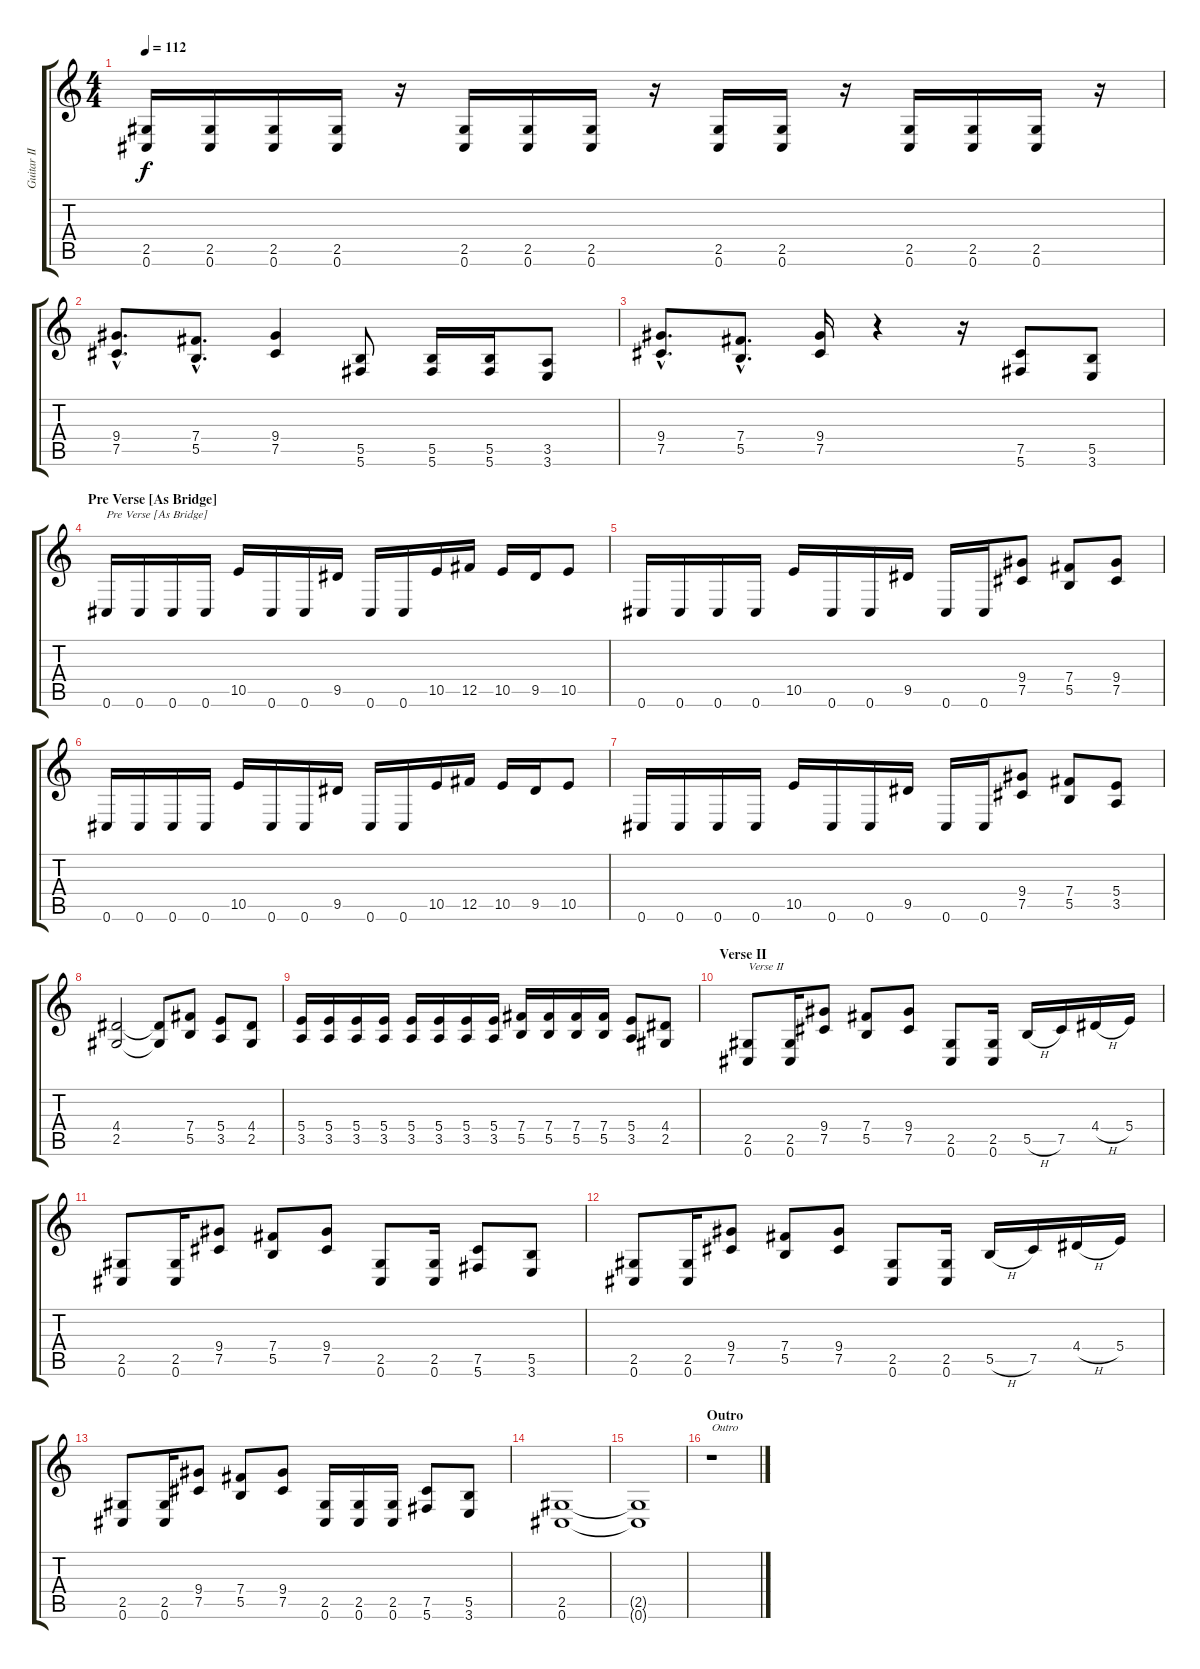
\track ("Guitar II [Henriksson]" "Guitar II ") {instrument distortionguitar}
\staff {score tabs}
\tuning (Db4 Ab3 E3 B2 Gb2 Db2) {hide}
\ts (4 4)
\tempo 112
\clef g2
\ks c
(2.5 0.6).16{dy f} (2.5 0.6).16 (2.5 0.6).16 (2.5 0.6).16 r.16 (2.5 0.6).16 (2.5 0.6).16 (2.5 0.6).16 r.16 (2.5 0.6).16 (2.5 0.6).16 r.16 (2.5 0.6).16 (2.5 0.6).16 (2.5 0.6).16 r.16 |
(9.4{hac} 7.5{hac}).8{d} (7.4{hac} 5.5{hac}).8{d} (9.4 7.5).4 (5.5 5.6).8 (5.5 5.6).16 (5.5 5.6).16 (3.5 3.6).8 |
(9.4{hac} 7.5{hac}).8{d} (7.4{hac} 5.5{hac}).8{d} (9.4 7.5).16 r.4 r.16 (7.5 5.6).8 (5.5 3.6).8 |
\section ("" "Pre Verse [As Bridge]")
0.6.16{txt "Pre Verse [As Bridge]"} 0.6.16 0.6.16 0.6.16 10.5.16 0.6.16 0.6.16 9.5.16 0.6.16 0.6.16 10.5.16 12.5.16 10.5.16 9.5.16 10.5.8 |
0.6.16 0.6.16 0.6.16 0.6.16 10.5.16 0.6.16 0.6.16 9.5.16 0.6.16 0.6.16 (9.4 7.5).8 (7.4 5.5).8 (9.4 7.5).8 |
0.6.16 0.6.16 0.6.16 0.6.16 10.5.16 0.6.16 0.6.16 9.5.16 0.6.16 0.6.16 10.5.16 12.5.16 10.5.16 9.5.16 10.5.8 |
0.6.16 0.6.16 0.6.16 0.6.16 10.5.16 0.6.16 0.6.16 9.5.16 0.6.16 0.6.16 (9.4 7.5).8 (7.4 5.5).8 (5.4 3.5).8 |
(4.4 2.5).2 (4.4{t} 2.5{t}).8 (7.4 5.5).8 (5.4 3.5).8 (4.4 2.5).8 |
(5.4 3.5).16 (5.4 3.5).16 (5.4 3.5).16 (5.4 3.5).16 (5.4 3.5).16 (5.4 3.5).16 (5.4 3.5).16 (5.4 3.5).16 (7.4 5.5).16 (7.4 5.5).16 (7.4 5.5).16 (7.4 5.5).16 (5.4 3.5).8 (4.4 2.5).8 |
\section ("" "Verse II")
(2.5 0.6).8{txt "Verse II"} (2.5 0.6).16 (9.4 7.5).8 (7.4 5.5).8 (9.4 7.5).8 (2.5 0.6).8 (2.5 0.6).16 5.5{h}.16 7.5.16 4.4{h}.16 5.4.16 |
(2.5 0.6).8 (2.5 0.6).16 (9.4 7.5).8 (7.4 5.5).8 (9.4 7.5).8 (2.5 0.6).8 (2.5 0.6).16 (7.5 5.6).8 (5.5 3.6).8 |
(2.5 0.6).8 (2.5 0.6).16 (9.4 7.5).8 (7.4 5.5).8 (9.4 7.5).8 (2.5 0.6).8 (2.5 0.6).16 5.5{h}.16 7.5.16 4.4{h}.16 5.4.16 |
(2.5 0.6).8 (2.5 0.6).16 (9.4 7.5).8 (7.4 5.5).8 (9.4 7.5).8 (2.5 0.6).16 (2.5 0.6).16 (2.5 0.6).16 (7.5 5.6).8 (5.5 3.6).8 |
(2.5 0.6).1{volume 0} |
(2.5{t} 0.6{t}).1 |
\section ("" "Outro")
r.1{txt "Outro"}
